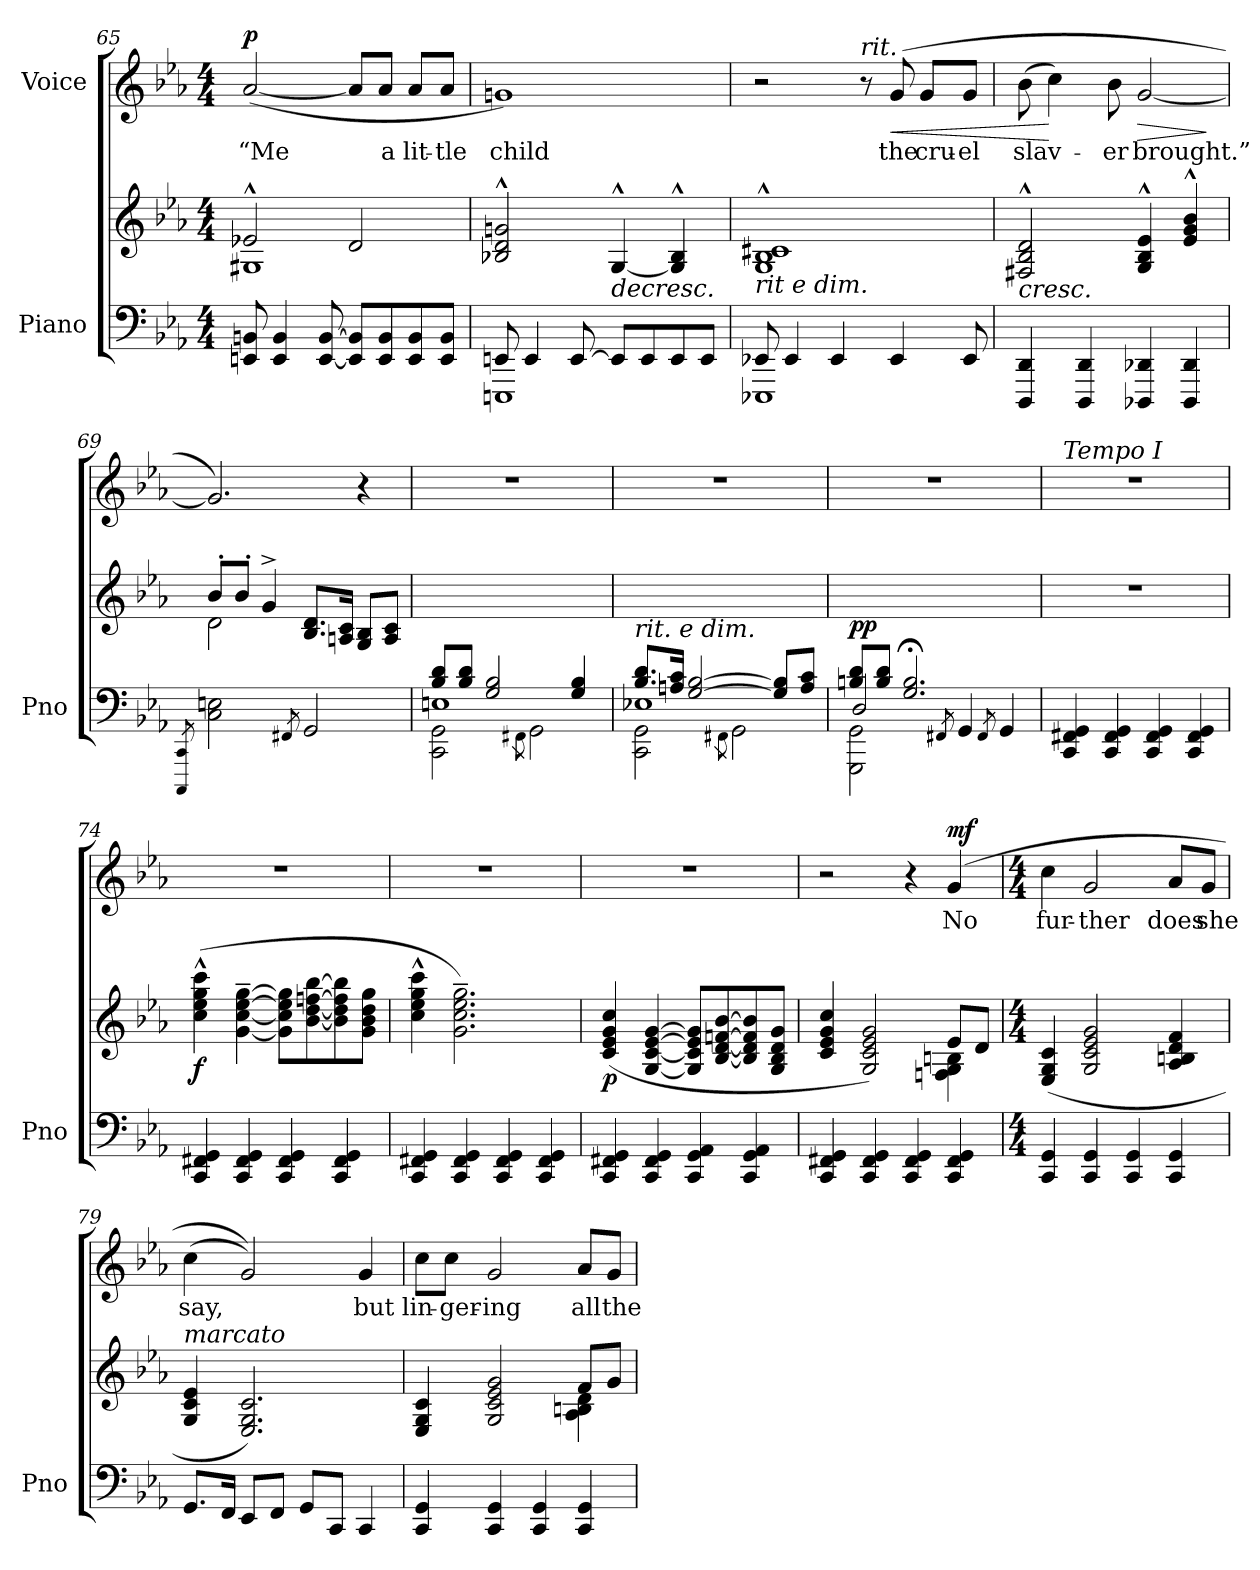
**kern	**kern	**dynam	**kern	**text	**dynam
*part2	*part2	*part2	*part1	*part1	*part1
*staff3	*staff2	*staff2/3	*staff1	*staff1	*staff1
*I"Piano	*	*	*I"Voice	*	*
*I'Pno	*	*	*	*	*
*clefF4	*clefG2	*	*clefG2	*	*
*k[b-e-a-]	*k[b-e-a-]	*	*k[b-e-a-]	*	*
*M4/4	*M4/4	*	*M4/4	*	*
=65	=65	=65	=65	=65	=65
*	*^	*	*	*	*
!	!	!	!LO:DY:b	!	!	!
!	!	!	!LO:DY:n=1:b	!	!	!LO:DY:a
8EEn/ 8BBn/	2e-X^^/	1G#X	p other-dynamics	(>[2a-/	“Me	p
4EE/ 4BB/	.	.	.	.	.	.
[8EE/ [8BB/	.	.	.	.	.	.
8EE/] 8BB/]L	2d/	.	.	8a-/L]	.	.
8EE/ 8BB/	.	.	.	8a-/J	a	.
8EE/ 8BB/	.	.	.	8a-/L	lit-	.
8EE/ 8BB/J	.	.	.	8a-/J	-tle	.
*	*v	*v	*	*	*	*
=66	=66	=66	=66	=66	=66
*^	*	*	*	*	*
8EEn/	1EEEn	2B-X/^^ 2d/^^ 2gn/^^	.	1gn)	child	.
4EE/	.	.	.	.	.	.
[8EE/	.	.	.	.	.	.
!	!	!	!LO:HP:b	!	!	!
8EE/L]	.	[<4G^^/	>	.	.	.
8EE/	.	.	.	.	.	.
8EE/	.	4G/]^^ 4B-/^^	.	.	.	.
8EE/J	.	.	.	.	.	.
=67	=67	=67	=67	=67	=67	=67
!	!	!LO:TX:b:i:t=rit  e dim.	!	!	!	!
8EE-X/	1EEE-X	1G^^ 1B-^^ 1c#X^^	.	2r	.	.
4EE-/	.	.	.	.	.	.
4EE-/	.	.	.	.	.	.
!	!	!	!	!LO:TX:i:t=rit.	!	!
.	.	.	.	8r	.	.
!	!	!	!	!	!	!LO:HP:b
4EE-/	.	.	.	(8g/	the	<
.	.	.	.	8g/L	cru-	.
8EE-/	.	.	.	8g/J	-el	.
*v	*v	*	*	*	*	*
=68	=68	=68	=68	=68	=68
!	!	!LO:HP:b	!	!	!
4DDD/ 4DD/	2F#X/^^ 2B-/^^ 2d/^^	<	(8b-\	slav-	.
.	.	.	4cc\)	.	[
4DDD/ 4DD/	.	.	.	.	.
.	.	.	8b-\	-er	.
!	!	!	!	!	!LO:HP:b
4DDD-X/ 4DD-X/	4G/^^ 4B-/^^ 4e-/^^	.	[2g/	brought.”	>
4DDD-/ 4DD-/	4e-/^^ 4g/^^ 4b-/^^	.	.	.	.
.	.	]	.	.	]
=69	=69	=69	=69	=69	=69
8qCCC/ 8qCC/	.	.	.	.	.
*	*^	*	*	*	*
!	!	!	!LO:DY:b	!	!	!
!	!	!	!LO:DY:n=1:b	!	!	!
2C\ 2En\	8b-'/L	2d\	f other-dynamics	2.g/])	.	.
.	8b-'/J	.	.	.	.	.
.	4g^/	.	.	.	.	.
8qFF#X/	.	.	.	.	.	.
2GG/	(>8.B-/ 8.d/L	2ryy	.	.	.	.
.	16An/ 16c/Jk	.	.	.	.	.
.	8G/ 8B-/L	.	.	4r	.	.
.	8A/ 8c/J	.	.	.	.	.
*	*v	*v	*	*	*	*
=70	=70	=70	=70	=70	=70
*^	*	*	*	*	*
*	*^	*	*	*	*	*
8B-/ 8d/L	1En	2CC\ 2GG\	1ryy	.	1r	.	.
8B-/ 8d/J	.	.	.	.	.	.	.
2G/ 2B-/)	.	.	.	.	.	.	.
.	.	8qFF#X\	.	.	.	.	.
.	.	2GG\	.	.	.	.	.
4G/ 4B-/	.	.	.	.	.	.	.
*v	*v	*v	*	*	*	*	*
.	.	[	.	.	.
=71	=71	=71	=71	=71	=71
*^	*	*	*	*	*
*	*^	*	*	*	*	*
!	!	!	!LO:TX:b:i:t=rit.  e  dim.	!	!	!	!
8.B-/ 8.d/L	1E-X	2CC\ 2GG\	1ryy	.	1r	.	.
16An/ 16c/Jk	.	.	.	.	.	.	.
[>2G/ [2B-/	.	.	.	.	.	.	.
.	.	8qFF#X\	.	.	.	.	.
.	.	2GG\	.	.	.	.	.
8G/] 8B-/]L	.	.	.	.	.	.	.
8A/ 8c/J	.	.	.	.	.	.	.
=72	=72	=72	=72	=72	=72	=72	=72
!	!	!	!	!LO:DY:b	!	!	!
8Bn/ 8d/L	2GGG\ 2GG\	2D/	1ryy	pp	1r	.	.
8B/ 8d/J	.	.	.	.	.	.	.
2.G/;< 2.B/;<	.	.	.	.	.	.	.
.	8qFF#X/	.	.	.	.	.	.
.	4GG/	2ryy	.	.	.	.	.
.	8qFF#/	.	.	.	.	.	.
.	4GG/	.	.	.	.	.	.
*	*v	*v	*	*	*	*	*
=73	=73	=73	=73	=73	=73	=73
!	!	!	!	!LO:TX:i:t=Tempo I	!	!
!LO:TX:i:t=Tempo I	!	!	!	!	!	!
*v	*v	*	*	*	*	*
4CC/ 4FF#X/ 4GG/	1r	.	1r	.	.
4CC/ 4FF#/ 4GG/	.	.	.	.	.
4CC/ 4FF#/ 4GG/	.	.	.	.	.
4CC/ 4FF#/ 4GG/	.	.	.	.	.
=74	=74	=74	=74	=74	=74
!	!	!LO:DY:b	!	!	!
4CC/ 4FF#X/ 4GG/	(4cc\^^ 4ee-\^^ 4gg\^^ 4ccc\^^	f	1r	.	.
4CC/ 4FF#/ 4GG/	[4g\~ [<4cc\~ [4ee-\~ [4gg\~	.	.	.	.
4CC/ 4FF#/ 4GG/	8g\] 8cc\] 8ee-\] 8gg\]L	.	.	.	.
.	[8b-\ [<8dd\ [8ffn\ [8bb-\	.	.	.	.
4CC/ 4FF#/ 4GG/	8b-\] 8dd\] 8ff\] 8bb-\]	.	.	.	.
.	8g\ 8b-\ 8dd\ 8gg\J	.	.	.	.
=75	=75	=75	=75	=75	=75
4CC/ 4FF#X/ 4GG/	4cc\^^ 4ee-\^^ 4gg\^^ 4ccc\^^	.	1r	.	.
4CC/ 4FF#/ 4GG/	2.g\~ 2.cc\~ 2.ee-\~ 2.gg\~)	.	.	.	.
4CC/ 4FF#/ 4GG/	.	.	.	.	.
4CC/ 4FF#/ 4GG/	.	.	.	.	.
=76	=76	=76	=76	=76	=76
!	!	!LO:DY:b	!	!	!
4CC/ 4FF#X/ 4GG/	(4c/ 4e-/ 4g/ 4cc/	p	1r	.	.
4CC/ 4FF#/ 4GG/	[4G/ [4c/ [>4e-/ [4g/	.	.	.	.
4CC/ 4GG/ 4AA-/	8G/] 8c/] 8e-/] 8g/]L	.	.	.	.
.	[8B-/ [8d/ [>8fn/ [8b-/	.	.	.	.
4CC/ 4GG/ 4AA-/	8B-/] 8d/] 8f/] 8b-/]	.	.	.	.
.	8G/ 8B-/ 8d/ 8g/J	.	.	.	.
=77	=77	=77	=77	=77	=77
*	*^	*	*	*	*
4CC/ 4FF#X/ 4GG/	4c/ 4e-/ 4g/ 4cc/	2.ryy	.	2r	.	.
4CC/ 4FF#/ 4GG/	2G/ 2c/ 2e-/ 2g/)	.	.	.	.	.
4CC/ 4FF#/ 4GG/	.	.	.	4r	.	.
!	!	!	!	!	!	!LO:DY:a
4CC/ 4FF#/ 4GG/	8e-/L	4Fn\ 4G\ 4Bn\	.	(4g/	No	mf
.	8d/J	.	.	.	.	.
*	*v	*v	*	*	*	*
=78	=78	=78	=78	=78	=78
*M4/4	*M4/4	*	*M4/4	*	*
4CC/ 4GG/	(4E-/ 4G/ 4c/	.	4cc\	fur-	.
4CC/ 4GG/	2G/ 2c/ 2e-/ 2g/	.	2g/	-ther	.
4CC/ 4GG/	.	.	.	.	.
4CC/ 4GG/	4A-/ 4Bn/ 4d/ 4f/	.	8a-/L	does	.
.	.	.	8g/J	she	.
=79	=79	=79	=79	=79	=79
!	!LO:TX:i:t=marcato	!	!	!	!
8.GG/L	4G/ 4c/ 4e-/	.	(<4cc\	say,	.
16FF/Jk	.	.	.	.	.
8EE-/L	2.E-/ 2.G/ 2.c/)	.	2g/))	.	.
8FF/J	.	.	.	.	.
8GG/L	.	.	.	.	.
8CC/J	.	.	.	.	.
4CC/	.	.	4g/	but	.
=80	=80	=80	=80	=80	=80
*	*^	*	*	*	*
4CC/ 4GG/	4E-/ 4G/ 4c/	2.ryy	.	8cc\L	lin-	.
.	.	.	.	8cc\J	-ger-	.
4CC/ 4GG/	2G/ 2c/ 2e-/ 2g/	.	.	2g/	-ing	.
4CC/ 4GG/	.	.	.	.	.	.
4CC/ 4GG/	8f/L	4A-\ 4Bn\ 4d\	.	8a-/L	all	.
.	8g/J	.	.	8g/J	the	.
*	*v	*v	*	*	*	*
=	=	=	=	=	=
*-	*-	*-	*-	*-	*-
